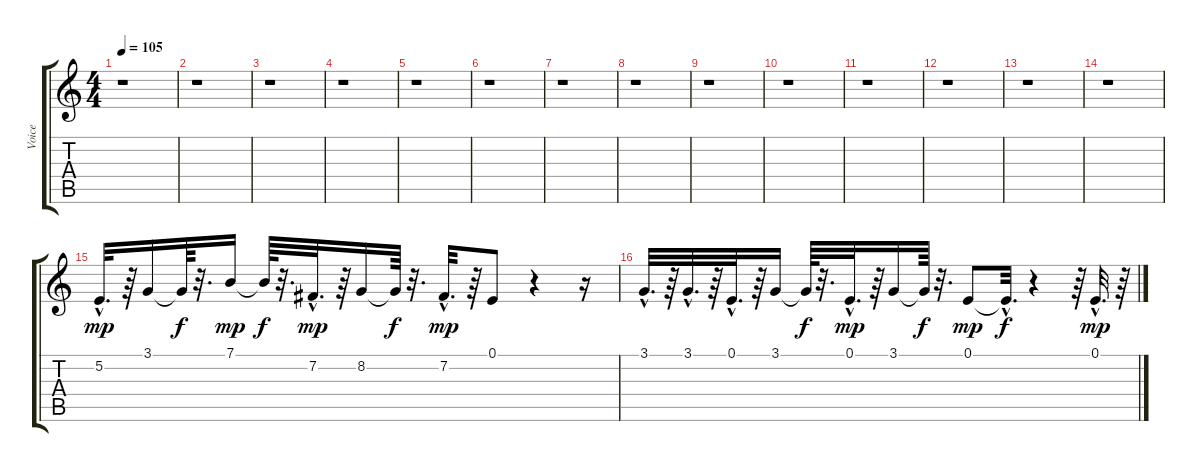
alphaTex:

\track ("Voice" "Voice") {instrument synthvoice}
\staff {score tabs}
\tuning (E4 B3 G3 D3 A2 E2) {hide}
\ts (4 4)
\tempo 105
\clef g2
\ks c
r.1{dy mp instrument synthvoice} |
r.1 |
r.1 |
r.1 |
r.1 |
r.1 |
r.1 |
r.1 |
r.1 |
r.1 |
r.1 |
r.1 |
r.1 |
r.1 |
5.2{hac}.32{d} r.64 3.1.16 3.1{t}.64{dy f} r.32{d} 7.1.16{dy mp} 7.1{t}.64{dy f} r.32{d} 7.2{hac}.32{d dy mp} r.64 8.2.16 8.2{t}.64{dy f} r.32{d} 7.2{hac}.32{d dy mp} r.64 0.1.8 r.4 r.16 |
3.1{hac}.32{d} r.64 3.1{hac}.32{d} r.64 0.1{hac}.32{d} r.64 3.1.16 3.1{t}.64{dy f} r.32{d} 0.1{hac}.32{d dy mp} r.64 3.1.16 3.1{t}.64{dy f} r.32{d} 0.1.8{dy mp} 0.1{hac t}.32{d dy f} r.4 r.64 0.1{hac}.32{d dy mp} r.64
